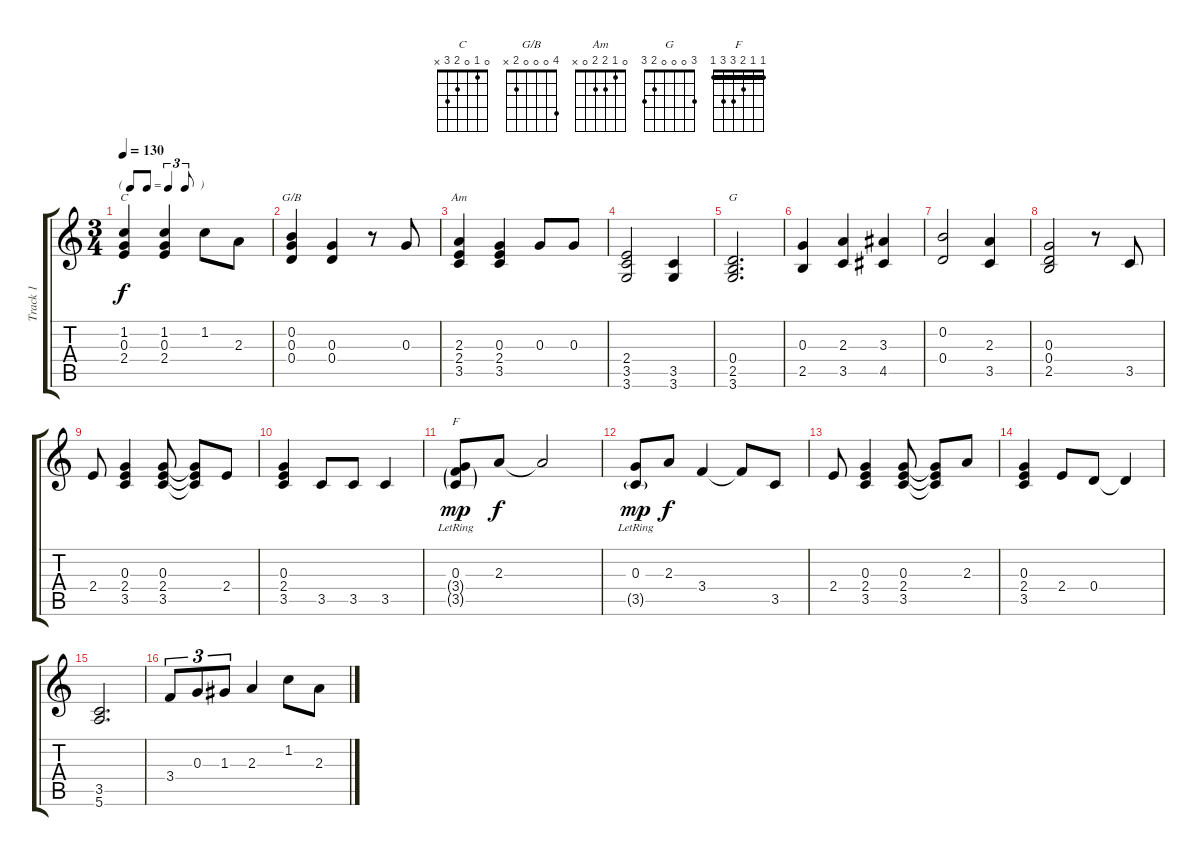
\track ("Track 1" "Track 1") {instrument acousticguitarsteel}
\staff {score tabs}
\tuning (E4 B3 G3 D3 A2 E2) {hide}
\chord ("C" 0 1 0 2 3 x)
\chord ("G/B" 4 0 0 0 2 x)
\chord ("Am" 0 1 2 2 0 x)
\chord ("G" 3 0 0 0 2 3)
\chord ("F" 1 1 2 3 3 1) {barre 1}
\ts (3 4)
\tf triplet8th
\tempo 130
\clef g2
\ks c
(1.2 0.3 2.4).4{ch "C" dy f} (1.2 0.3 2.4).4 1.2.8 2.3.8 |
(0.2 0.3 0.4).4{ch "G/B"} (0.3 0.4).4 r.8 0.3.8 |
(2.3 2.4 3.5).4{ch "Am"} (0.3 2.4 3.5).4 0.3.8 0.3.8 |
(2.4 3.5 3.6).2 (3.5 3.6).4 |
(0.4 2.5 3.6).2{d ch "G"} |
(0.3 2.5).4 (2.3 3.5).4 (3.3 4.5).4 |
(0.2 0.4).2 (2.3 3.5).4 |
(0.3 0.4 2.5).2 r.8 3.5.8 |
2.4.8 (0.3 2.4 3.5).4 (0.3 2.4 3.5).8 (0.3{t} 2.4{t} 3.5{t}).8 2.4.8 |
(0.3 2.4 3.5).4 3.5.8 3.5.8 3.5.4 |
(0.3 3.4{g lr} 3.5{g lr}).8{ch "F" dy mp} 2.3.8{dy f} 2.3{t}.2 |
(0.3 3.5{g lr}).8{dy mp} 2.3.8{dy f} 3.4.4 3.4{t}.8 3.5.8 |
2.4.8 (0.3 2.4 3.5).4 (0.3 2.4 3.5).8 (0.3{t} 2.4{t} 3.5{t}).8 2.3.8 |
(0.3 2.4 3.5).4 2.4.8 0.4.8 0.4{t}.4 |
(3.5 5.6).2{d} |
3.4.8{tu (3 2)} 0.3.8{tu (3 2)} 1.3.8{tu (3 2)} 2.3.4 1.2.8 2.3.8
